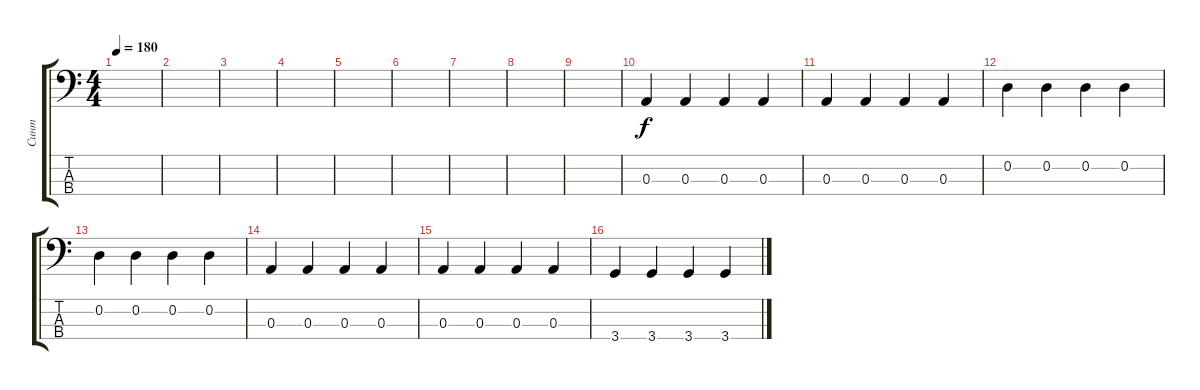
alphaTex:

\track ("Синт" "Синт") {instrument electricbassfinger}
\staff {score tabs}
\tuning (G2 D2 A1 E1) {hide}
\ts (4 4)
\tempo 180
\clef f4
\ks c
|
|
|
|
|
|
|
|
|
0.3.4 0.3.4 0.3.4 0.3.4 |
0.3.4 0.3.4 0.3.4 0.3.4 |
0.2.4 0.2.4 0.2.4 0.2.4 |
0.2.4 0.2.4 0.2.4 0.2.4 |
0.3.4 0.3.4 0.3.4 0.3.4 |
0.3.4 0.3.4 0.3.4 0.3.4 |
3.4.4 3.4.4 3.4.4 3.4.4
